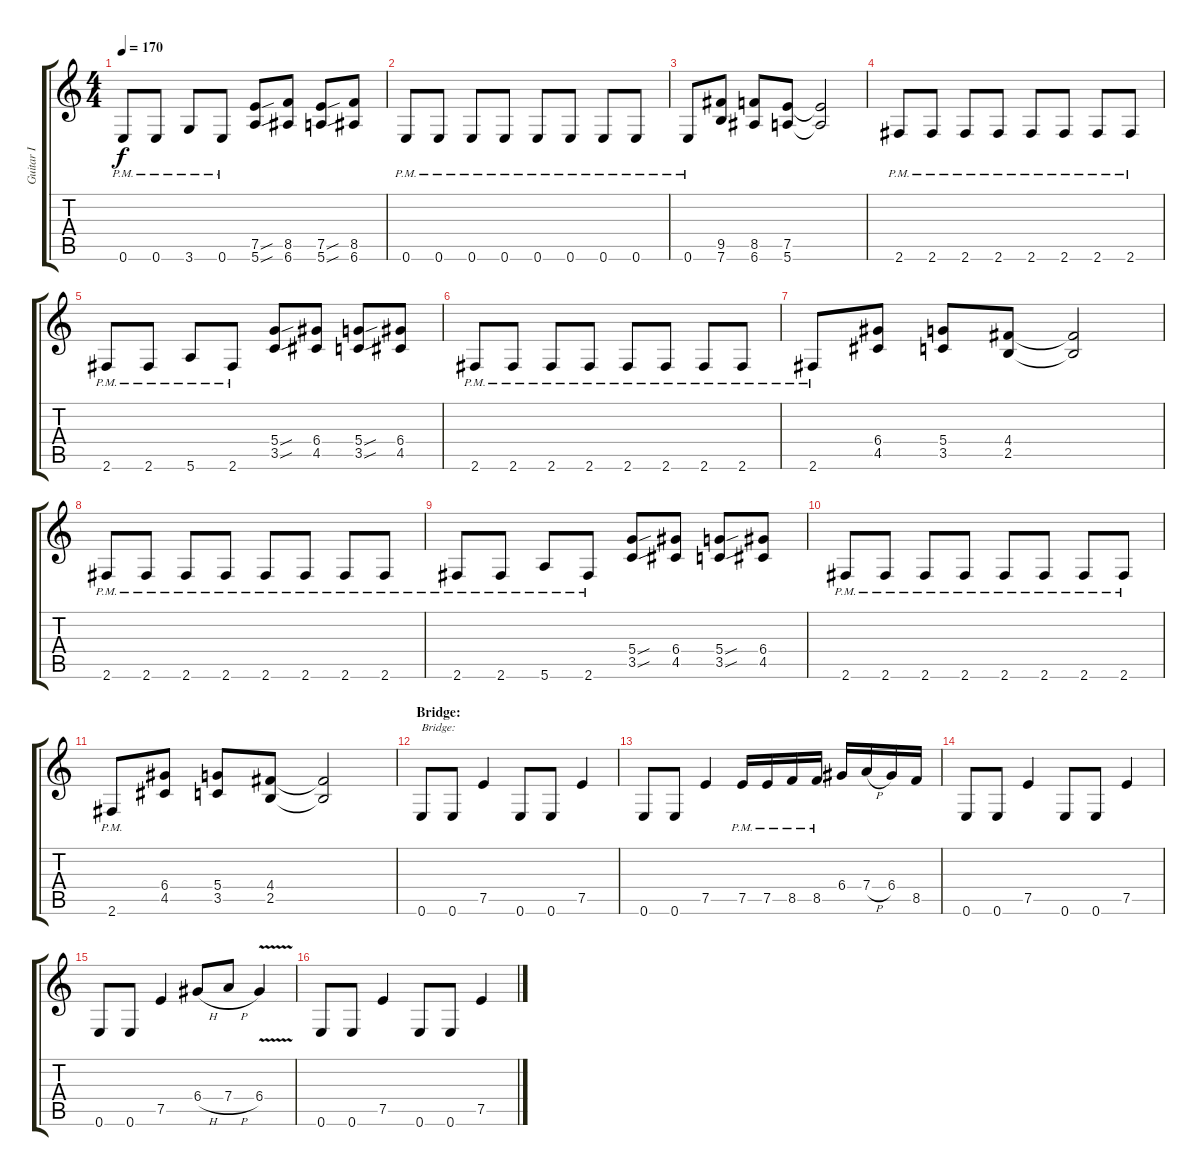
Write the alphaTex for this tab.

\track ("Guitar I" "Guitar I") {instrument distortionguitar}
\staff {score tabs}
\tuning (E4 B3 G3 D3 A2 E2) {hide}
\ts (4 4)
\tempo 170
\clef g2
\ks c
0.6{pm}.8{dy f} 0.6{pm}.8 3.6{pm}.8 0.6{pm}.8 (7.5{sou} 5.6{sou}).8 (8.5 6.6).8 (7.5{sou} 5.6{sou}).8 (8.5 6.6).8 |
0.6{pm}.8 0.6{pm}.8 0.6{pm}.8 0.6{pm}.8 0.6{pm}.8 0.6{pm}.8 0.6{pm}.8 0.6{pm}.8 |
0.6{pm}.8 (9.5 7.6).8 (8.5 6.6).8 (7.5 5.6).8 (7.5{t} 5.6{t}).2 |
2.6{pm}.8 2.6{pm}.8 2.6{pm}.8 2.6{pm}.8 2.6{pm}.8 2.6{pm}.8 2.6{pm}.8 2.6{pm}.8 |
2.6{pm}.8 2.6{pm}.8 5.6{pm}.8 2.6{pm}.8 (5.4{sou} 3.5{sou}).8 (6.4 4.5).8 (5.4{sou} 3.5{sou}).8 (6.4 4.5).8 |
2.6{pm}.8 2.6{pm}.8 2.6{pm}.8 2.6{pm}.8 2.6{pm}.8 2.6{pm}.8 2.6{pm}.8 2.6{pm}.8 |
2.6{pm}.8 (6.4 4.5).8 (5.4 3.5).8 (4.4 2.5).8 (4.4{t} 2.5{t}).2 |
2.6{pm}.8 2.6{pm}.8 2.6{pm}.8 2.6{pm}.8 2.6{pm}.8 2.6{pm}.8 2.6{pm}.8 2.6{pm}.8 |
2.6{pm}.8 2.6{pm}.8 5.6{pm}.8 2.6{pm}.8 (5.4{sou} 3.5{sou}).8 (6.4 4.5).8 (5.4{sou} 3.5{sou}).8 (6.4 4.5).8 |
2.6{pm}.8 2.6{pm}.8 2.6{pm}.8 2.6{pm}.8 2.6{pm}.8 2.6{pm}.8 2.6{pm}.8 2.6{pm}.8 |
2.6{pm}.8 (6.4 4.5).8 (5.4 3.5).8 (4.4 2.5).8 (4.4{t} 2.5{t}).2 |
\section ("" "Bridge:")
0.6.8{txt "Bridge:"} 0.6.8 7.5.4 0.6.8 0.6.8 7.5.4 |
0.6.8 0.6.8 7.5.4 7.5{pm}.16 7.5{pm}.16 8.5{pm}.16 8.5{pm}.16 6.4.16 7.4{h}.16 6.4.16 8.5.16 |
0.6.8 0.6.8 7.5.4 0.6.8 0.6.8 7.5.4 |
0.6.8 0.6.8 7.5.4 6.4{h}.8 7.4{h}.8 6.4{v}.4 |
0.6.8 0.6.8 7.5.4 0.6.8 0.6.8 7.5.4
